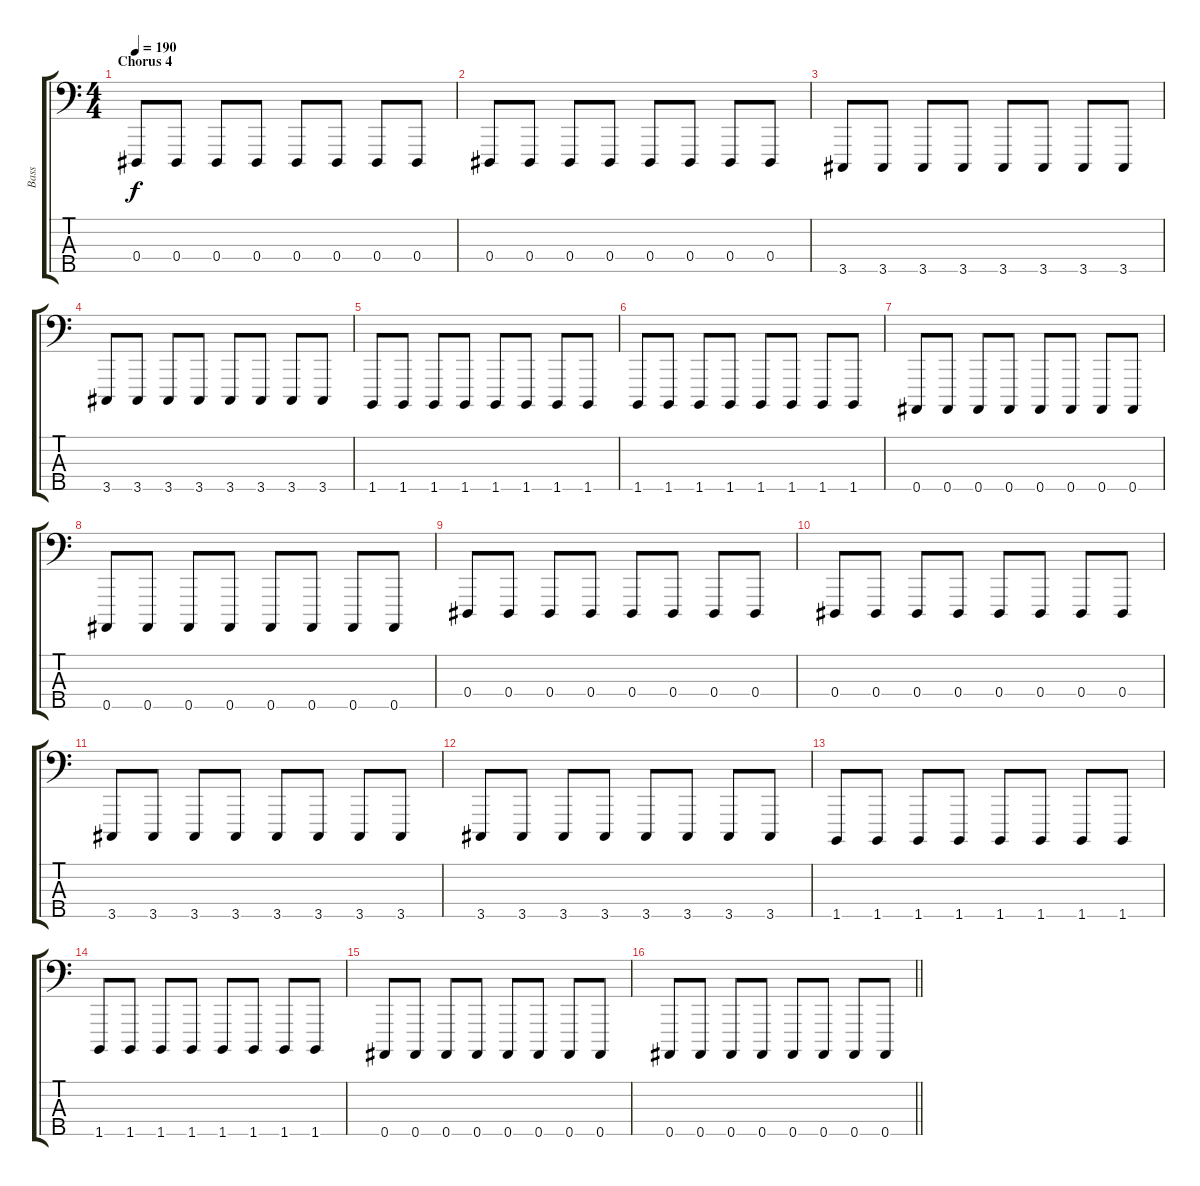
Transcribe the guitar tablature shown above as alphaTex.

\track ("Bass" "Bass") {instrument lead8bassandlead}
\staff {score tabs}
\tuning (Gb2 Db2 Ab1 Eb1 Bb0) {hide}
\ts (4 4)
\section ("" "Chorus 4")
\tempo 190
\clef f4
\ks c
0.4.8{dy f} 0.4.8 0.4.8 0.4.8 0.4.8 0.4.8 0.4.8 0.4.8 |
0.4.8 0.4.8 0.4.8 0.4.8 0.4.8 0.4.8 0.4.8 0.4.8 |
3.5.8 3.5.8 3.5.8 3.5.8 3.5.8 3.5.8 3.5.8 3.5.8 |
3.5.8 3.5.8 3.5.8 3.5.8 3.5.8 3.5.8 3.5.8 3.5.8 |
1.5.8 1.5.8 1.5.8 1.5.8 1.5.8 1.5.8 1.5.8 1.5.8 |
1.5.8 1.5.8 1.5.8 1.5.8 1.5.8 1.5.8 1.5.8 1.5.8 |
0.5.8 0.5.8 0.5.8 0.5.8 0.5.8 0.5.8 0.5.8 0.5.8 |
0.5.8 0.5.8 0.5.8 0.5.8 0.5.8 0.5.8 0.5.8 0.5.8 |
0.4.8 0.4.8 0.4.8 0.4.8 0.4.8 0.4.8 0.4.8 0.4.8 |
0.4.8 0.4.8 0.4.8 0.4.8 0.4.8 0.4.8 0.4.8 0.4.8 |
3.5.8 3.5.8 3.5.8 3.5.8 3.5.8 3.5.8 3.5.8 3.5.8 |
3.5.8 3.5.8 3.5.8 3.5.8 3.5.8 3.5.8 3.5.8 3.5.8 |
1.5.8 1.5.8 1.5.8 1.5.8 1.5.8 1.5.8 1.5.8 1.5.8 |
1.5.8 1.5.8 1.5.8 1.5.8 1.5.8 1.5.8 1.5.8 1.5.8 |
0.5.8 0.5.8 0.5.8 0.5.8 0.5.8 0.5.8 0.5.8 0.5.8 |
\barLineRight lightlight
0.5.8 0.5.8 0.5.8 0.5.8 0.5.8 0.5.8 0.5.8 0.5.8
